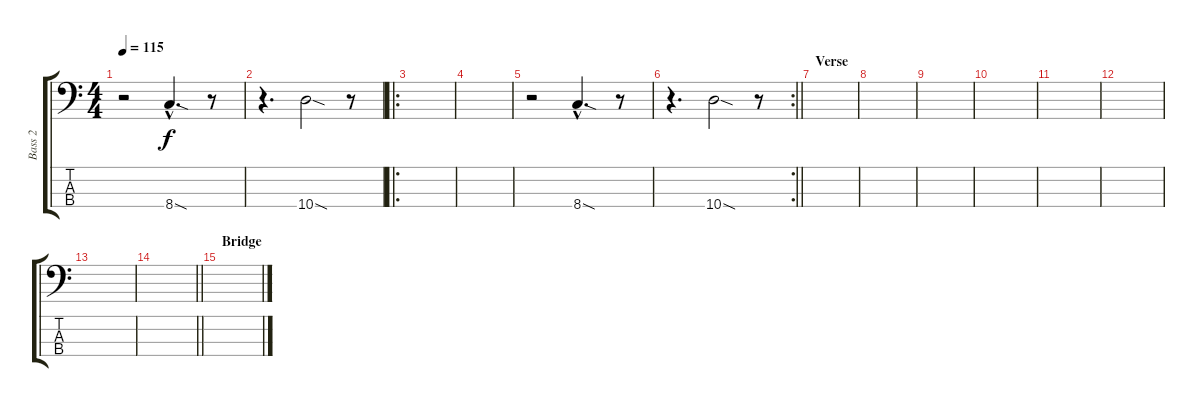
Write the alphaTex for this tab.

\track ("Bass 2" "Bass 2") {instrument electricbasspick}
\staff {score tabs}
\tuning (G2 D2 A1 E1) {hide}
\ts (4 4)
\tempo 115
\clef f4
\ks c
r.2{dy f} 8.4{sod hac}.4{d} r.8 |
r.4{d} 10.4{sod}.2 r.8 |
\ro
|
|
r.2 8.4{sod hac}.4{d} r.8 |
\rc 2
\barLineRight lightlight
r.4{d} 10.4{sod}.2 r.8 |
\section ("" "Verse")
|
|
|
|
|
|
|
\barLineRight lightlight
|
\section ("" "Bridge")
